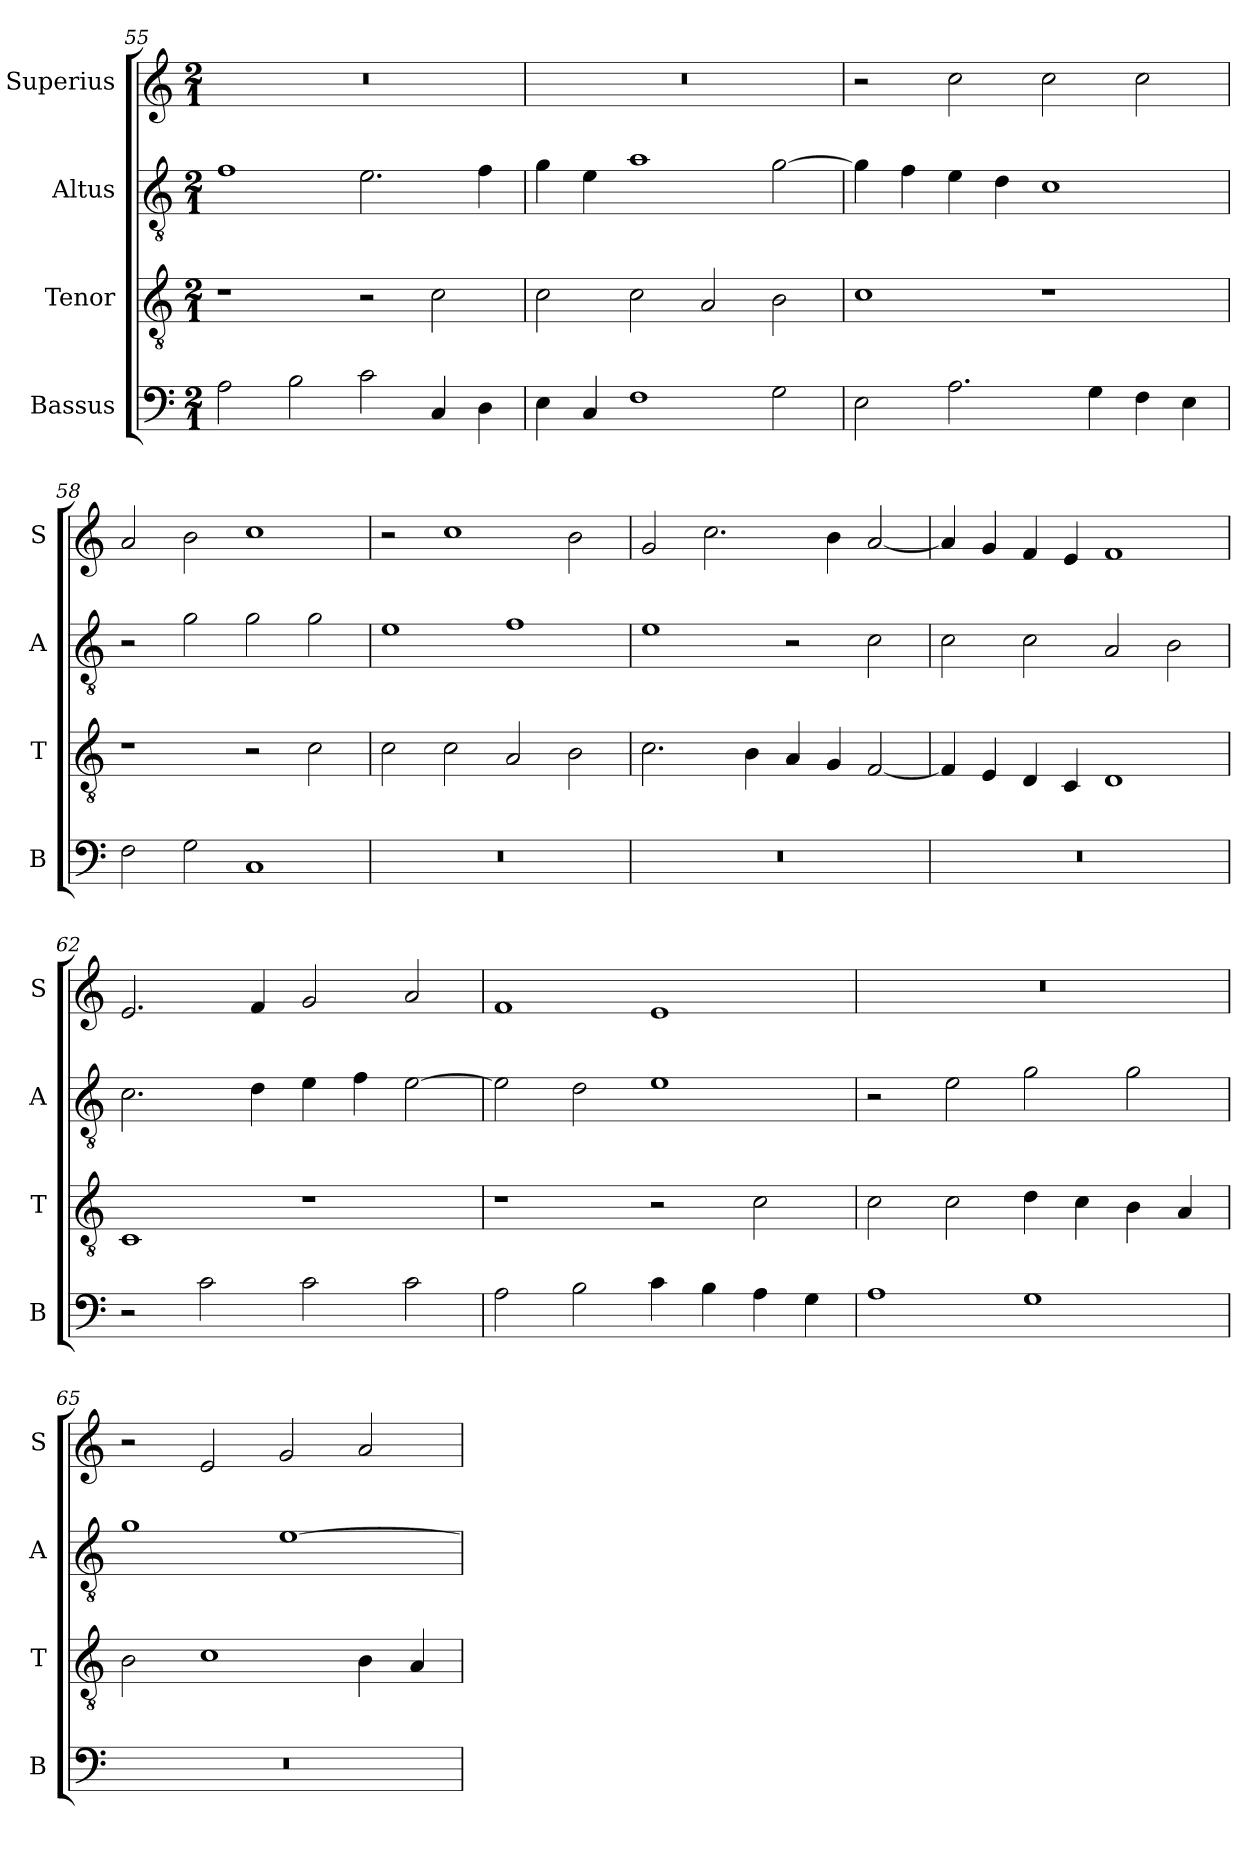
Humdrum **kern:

**kern	**kern	**kern	**kern
*part4	*part3	*part2	*part1
*staff4	*staff3	*staff2	*staff1
*I"Bassus	*I"Tenor	*I"Altus	*I"Superius
*I'B	*I'T	*I'A	*I'S
*clefF4	*clefGv2	*clefGv2	*clefG2
*k[]	*k[]	*k[]	*k[]
*C:	*C:	*C:	*C:
*M2/1	*M2/1	*M2/1	*M2/1
=55	=55	=55	=55
2A	1r	1f	0r
2B	.	.	.
2c	2r	2.e	.
4C	2c	.	.
4D	.	4f	.
=56	=56	=56	=56
4E	2c	4g	0r
4C	.	4e	.
1F	2c	1a	.
.	2A	.	.
2G	2B	[2g	.
=57	=57	=57	=57
2E	1c	4g]	2r
.	.	4f	.
2.A	.	4e	2cc
.	.	4d	.
.	1r	1c	2cc
4G	.	.	.
4F	.	.	2cc
4E	.	.	.
=58	=58	=58	=58
2F	1r	2r	2a
2G	.	2g	2b
1C	2r	2g	1cc
.	2c	2g	.
=59	=59	=59	=59
0r	2c	1e	2r
.	2c	.	1cc
.	2A	1f	.
.	2B	.	2b
=60	=60	=60	=60
0r	2.c	1e	2g
.	.	.	2.cc
.	4B	.	.
.	4A	2r	.
.	4G	.	4b
.	[2F	2c	[2a
=61	=61	=61	=61
0r	4F]	2c	4a]
.	4E	.	4g
.	4D	2c	4f
.	4C	.	4e
.	1D	2A	1f
.	.	2B	.
=62	=62	=62	=62
2r	1C	2.c	2.e
2c	.	.	.
.	.	4d	4f
2c	1r	4e	2g
.	.	4f	.
2c	.	[2e	2a
=63	=63	=63	=63
2A	1r	2e]	1f
2B	.	2d	.
4c	2r	1e	1e
4B	.	.	.
4A	2c	.	.
4G	.	.	.
=64	=64	=64	=64
1A	2c	2r	0r
.	2c	2e	.
1G	4d	2g	.
.	4c	.	.
.	4B	2g	.
.	4A	.	.
=65	=65	=65	=65
0r	2B	1g	2r
.	1c	.	2e
.	.	[1e	2g
.	4B	.	2a
.	4A	.	.
=	=	=	=
*-	*-	*-	*-
